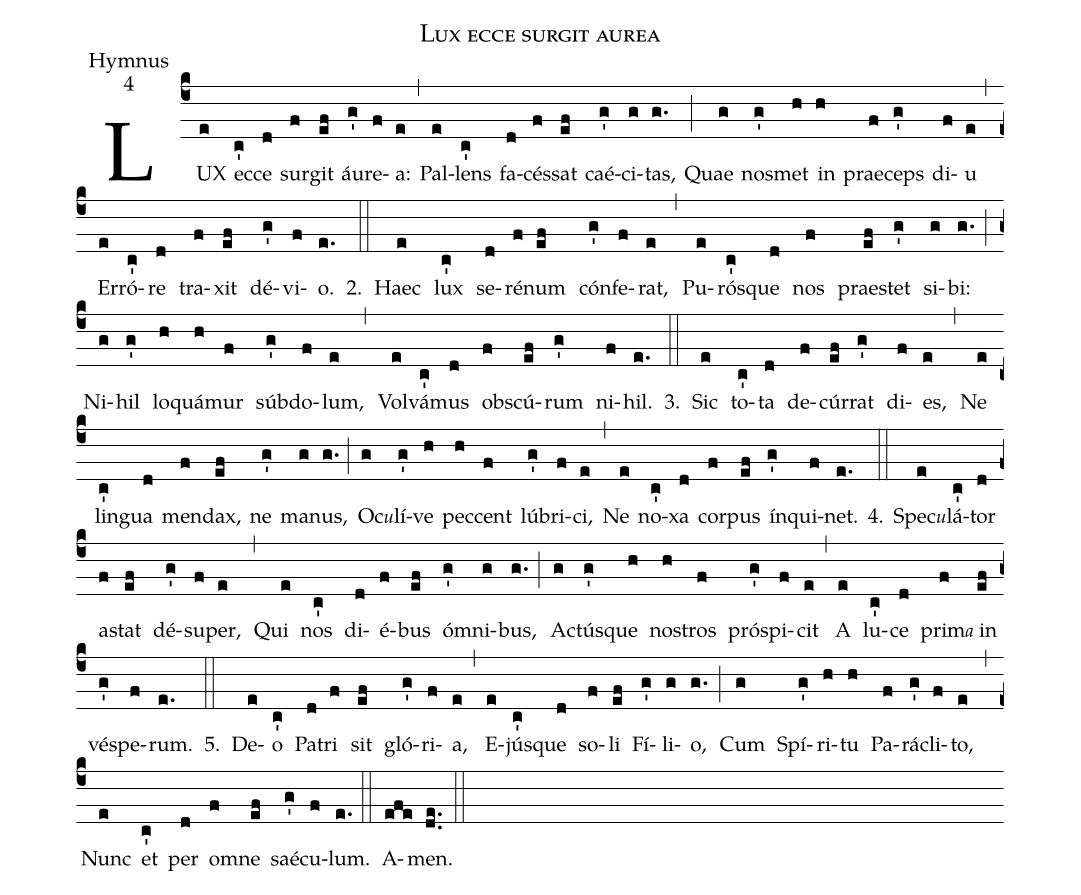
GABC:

name:Lux ecce surgit aurea;
office-part:Hymnus;
mode:4;
%%
(c4) LUX(e) ec(c')ce(d) sur(f)git(ef) áu(g')re(f)a:(e) (,) Pal(e)lens(c') fa(d)cés(f)sat(ef) caé(g')ci(g)tas,(g.) (;) Quae(g) no(g')smet(h) in(h) prae(f)ceps(g') di(f)u(e) (,) Er(e)ró(c')re(d) tra(f)xit(ef) dé(g')vi(f)o.(e.) 2.(::) Haec(e) lux(c') se(d)ré(f)num(ef) cón(g')fe(f)rat,(e) (,) Pu(e)ró(c')sque(d) nos(f) prae(ef)stet(g') si(g)bi:(g.) (;) Ni(g)hil(g') lo(h)quá(h)mur(f) súb(g')do(f)lum,(e) (,) Vol(e)vá(c')mus(d) ob(f)scú(ef)rum(g') ni(f)hil.(e.) 3.(::) Sic(e) to(c')ta(d) de(f)cúr(ef)rat(g') di(f)es,(e) (,) Ne(e) lin(c')gua(d) men(f)dax,(ef) ne(g') ma(g)nus,(g.) (;) O(g)c<e>u</e>lí(g')ve(h) pec(h)cent(f) lú(g')bri(f)ci,(e) (,) Ne(e) no(c')xa(d) cor(f)pus(ef) ín(g')qui(f)net.(e.) 4.(::) Spe(e)c<e>u</e>lá(c')tor(d) a(f)stat(ef) dé(g')su(f)per,(e) (,) Qui(e) nos(c') di(d)é(f)bus(ef) ó(g')mni(g)bus,(g.) (;) A(g)ctú(g')sque(h) no(h)stros(f) pró(g')spi(f)cit(e) (,) A(e) lu(c')ce(d) pri(f)m<e>a</e> in(ef) vé(g')spe(f)rum.(e.) 5.(::) De(e)o(c') Pa(d)tri(f) sit(ef) gló(g')ri(f)a,(e) (,) E(e)jú(c')sque(d) so(f)li(ef) Fí(g')li(g)o,(g.) (;) Cum(g) Spí(g')ri(h)tu(h) Pa(f)rá(g')cli(f)to,(e) (,) Nunc(e) et(c') per(d) o(f)mne(ef) saé(g')cu(f)lum.(e.) (::) A(efe)men.(de..) (::)
